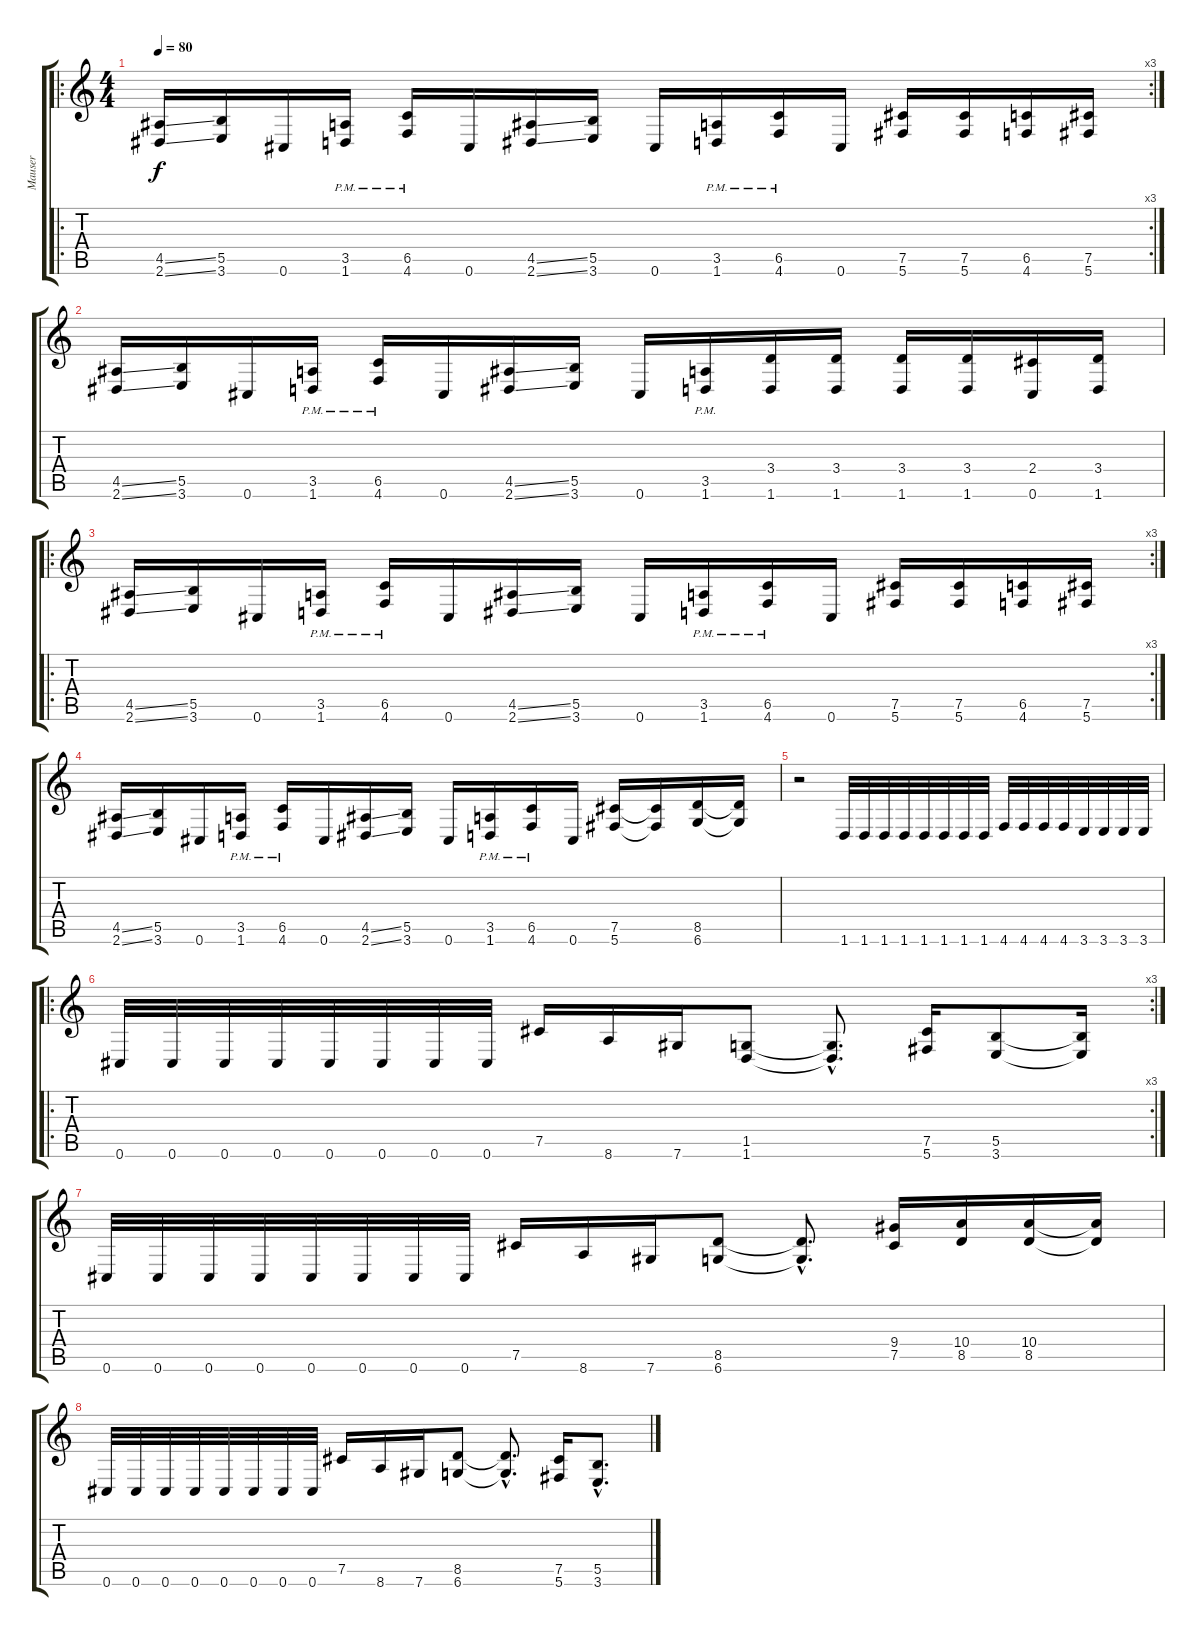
\track ("Mauser" "Mauser") {instrument distortionguitar}
\staff {score tabs}
\tuning (Db4 Ab3 E3 B2 Gb2 Db2) {hide}
\ro
\rc 3
\ts (4 4)
\tempo 80
\clef g2
\ks c
(4.5{ss} 2.6{ss}).16{dy f} (5.5 3.6).16 0.6.16 (3.5{pm} 1.6{pm}).16 (6.5{pm} 4.6{pm}).16 0.6.16 (4.5{ss} 2.6{ss}).16 (5.5 3.6).16 0.6.16 (3.5{pm} 1.6{pm}).16 (6.5{pm} 4.6{pm}).16 0.6.16 (7.5 5.6).16 (7.5 5.6).16 (6.5 4.6).16 (7.5 5.6).16 |
(4.5{ss} 2.6{ss}).16 (5.5 3.6).16 0.6.16 (3.5{pm} 1.6{pm}).16 (6.5{pm} 4.6{pm}).16 0.6.16 (4.5{ss} 2.6{ss}).16 (5.5 3.6).16 0.6.16 (3.5{pm} 1.6{pm}).16 (3.4 1.6).16 (3.4 1.6).16 (3.4 1.6).16 (3.4 1.6).16 (2.4 0.6).16 (3.4 1.6).16 |
\ro
\rc 3
(4.5{ss} 2.6{ss}).16 (5.5 3.6).16 0.6.16 (3.5{pm} 1.6{pm}).16 (6.5{pm} 4.6{pm}).16 0.6.16 (4.5{ss} 2.6{ss}).16 (5.5 3.6).16 0.6.16 (3.5{pm} 1.6{pm}).16 (6.5{pm} 4.6{pm}).16 0.6.16 (7.5 5.6).16 (7.5 5.6).16 (6.5 4.6).16 (7.5 5.6).16 |
(4.5{ss} 2.6{ss}).16 (5.5 3.6).16 0.6.16 (3.5{pm} 1.6{pm}).16 (6.5{pm} 4.6{pm}).16 0.6.16 (4.5{ss} 2.6{ss}).16 (5.5 3.6).16 0.6.16 (3.5{pm} 1.6{pm}).16 (6.5{pm} 4.6{pm}).16 0.6.16 (7.5 5.6).16 (7.5{t} 5.6{t}).16 (8.5 6.6).16 (8.5{t} 6.6{t}).16 |
r.2 1.6.32 1.6.32 1.6.32 1.6.32 1.6.32 1.6.32 1.6.32 1.6.32 4.6.32 4.6.32 4.6.32 4.6.32 3.6.32 3.6.32 3.6.32 3.6.32 |
\ro
\rc 3
0.6.32 0.6.32 0.6.32 0.6.32 0.6.32 0.6.32 0.6.32 0.6.32 7.5.16 8.6.16 7.6.16 (1.5 1.6).8 (1.5{hac t} 1.6{hac t}).8{d} (7.5 5.6).16 (5.5 3.6).8 (5.5{t} 3.6{t}).16 |
0.6.32 0.6.32 0.6.32 0.6.32 0.6.32 0.6.32 0.6.32 0.6.32 7.5.16 8.6.16 7.6.16 (8.5 6.6).8 (8.5{hac t} 6.6{hac t}).8{d} (9.4 7.5).16 (10.4 8.5).16 (10.4 8.5).16 (10.4{t} 8.5{t}).16 |
0.6.32 0.6.32 0.6.32 0.6.32 0.6.32 0.6.32 0.6.32 0.6.32 7.5.16 8.6.16 7.6.16 (8.5 6.6).8 (8.5{hac t} 6.6{hac t}).8{d} (7.5 5.6).16 (5.5{hac} 3.6{hac}).8{d}
